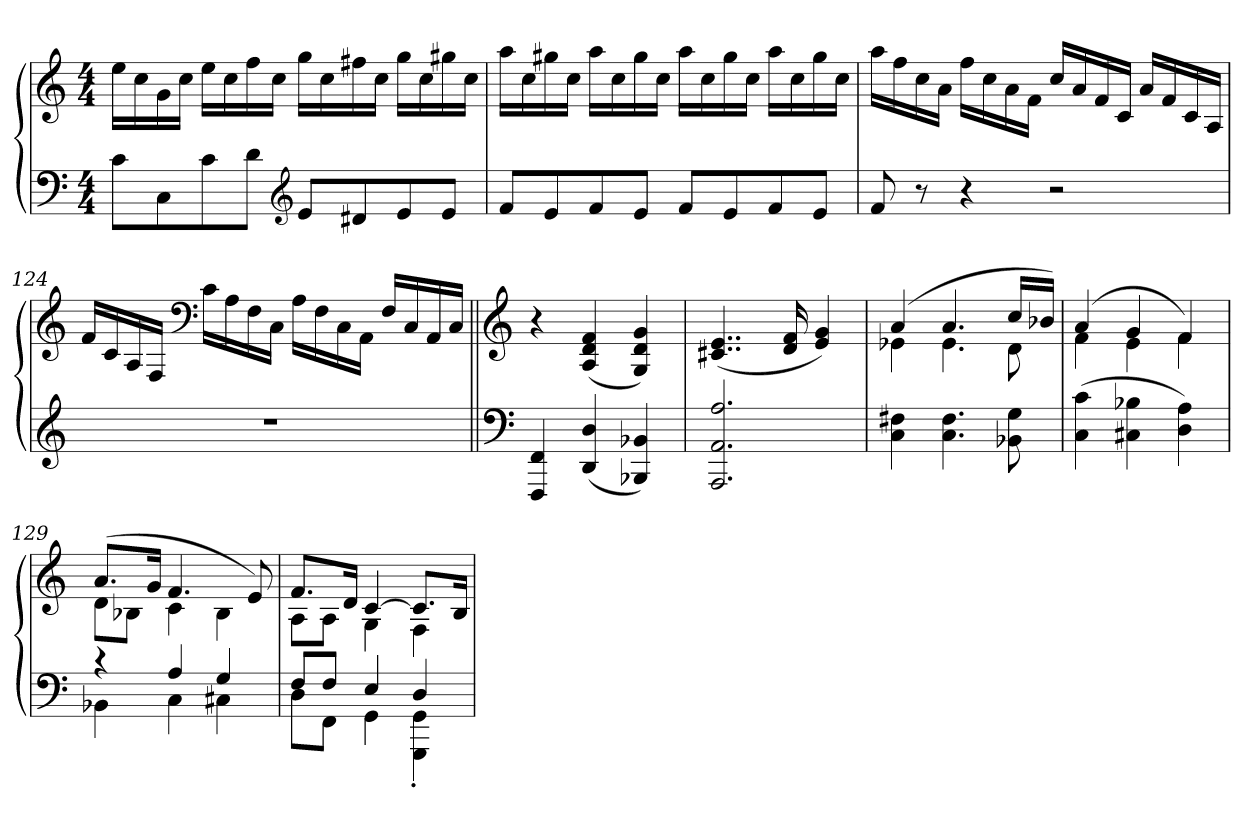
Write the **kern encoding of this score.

**kern	**kern
*part1	*part1
*staff2	*staff1
*clefF4	*clefG2
*k[]	*k[]
*C:	*C:
*M4/4	*M4/4
=	=
8cL	16eeLL
.	16cc
8C	16g
.	16ccJJ
8c	16eeLL
.	16cc
8dJ	16ff
.	16ccJJ
*clefG2	*
8eL	16ggLL
.	16cc
8d#X	16ff#X
.	16ccJJ
8e	16ggLL
.	16cc
8eJ	16gg#X
.	16ccJJ
=122	=122
8fL	16aaLL
.	16cc
8e	16gg#X
.	16ccJJ
8f	16aaLL
.	16cc
8eJ	16gg#
.	16ccJJ
8fL	16aaLL
.	16cc
8e	16gg#
.	16ccJJ
8f	16aaLL
.	16cc
8eJ	16gg#
.	16ccJJ
=123	=123
8f	16aaLL
.	16ff
8r	16cc
.	16aJJ
4r	16ffLL
.	16cc
.	16a
.	16fJJ
2r	16ccLL
.	16a
.	16f
.	16cJJ
.	16aLL
.	16f
.	16c
.	16AJJ
=124	=124
1r	16fLL
.	16c
.	16A
.	16FJJ
*	*clefF4
.	16cLL
.	16A
.	16F
.	16CJJ
.	16ALL
.	16F
.	16C
.	16AAJJ
.	16FLL
.	16C
.	16AA
.	16CJJ
=125||	=125||
*clefF4	*clefG2
4FFF 4FF	4r
(4DD 4D	(4A 4d 4f
4BBB-X 4BB-X)	4G 4d 4g)
=126	=126
2.AAA 2.AA 2.A	(4..c#X 4..e
.	16d 16f
.	4e 4g)
=127	=127
*	*^
4C 4F#X	(4a	4e-X
4.C 4.F#	4.a	4.e-
8BB-X 8G	16ccLL	8d
.	16b-XJJ)	.
=128	=128	=128
(4C 4c	(4a	4f
4C#X 4B-X	4g	4e
4D 4A)	4f)	4f
=129	=129	=129
*^	*	*
4r	4BB-X	(8.aL	8dL
.	.	.	8B-XJ
.	.	16gJk	.
4A	4C	4.f	4c
4G	4C#X	.	4B-
.	.	8e)	.
=130	=130	=130	=130
8FL	8DL	8.fL	8AL
8FJ	8FFJ	.	8AJ
.	.	16dJk	.
4E	4GG	[4c	4G
4D	4GGG' 4GG'	8.cL]	4F
.	.	16BJk	.
*v	*v	*	*
*	*v	*v
=	=
*-	*-
